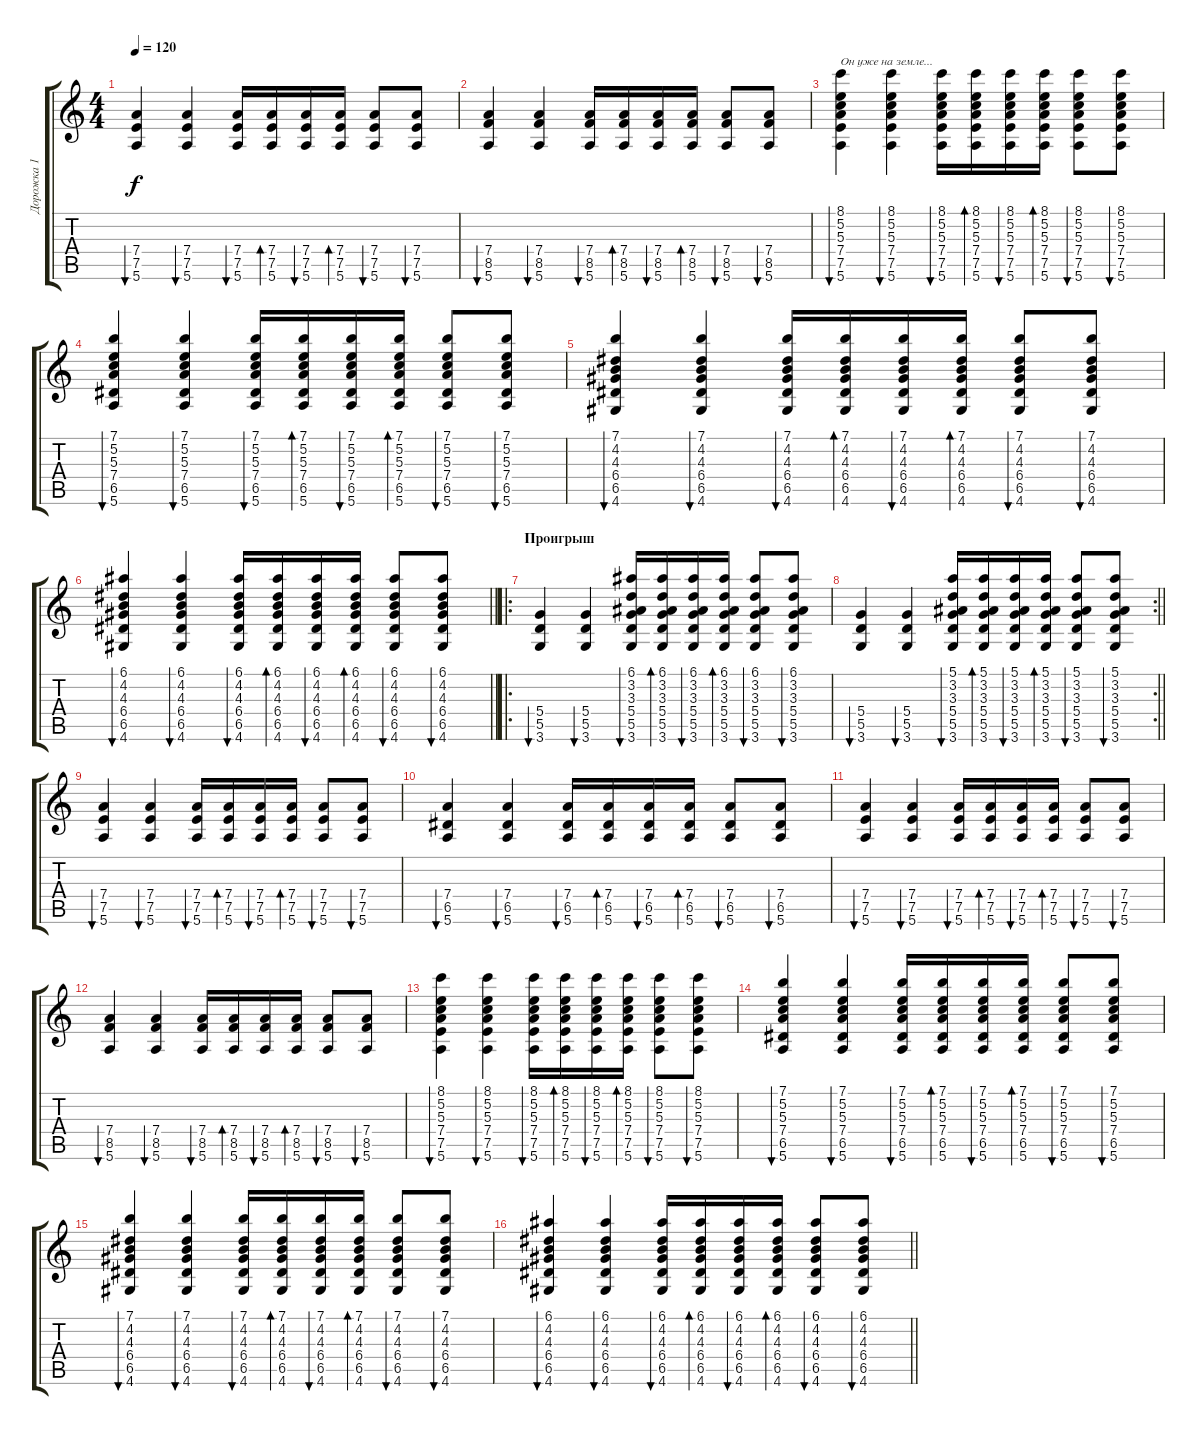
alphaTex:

\track ("Дорожка 1" "Дорожка 1") {instrument acousticguitarsteel}
\staff {score tabs}
\tuning (E4 B3 G3 D3 A2 E2) {hide}
\ts (4 4)
\tempo 120
\clef g2
\ks c
(7.4 7.5 5.6).4{bu 120 dy f} (7.4 7.5 5.6).4{bu 120} (7.4 7.5 5.6).16{bu 120} (7.4 7.5 5.6).16{bd 120} (7.4 7.5 5.6).16{bu 120} (7.4 7.5 5.6).16{bd 120} (7.4 7.5 5.6).8{bu 120} (7.4 7.5 5.6).8{bu 120} |
(7.4 8.5 5.6).4{bu 120} (7.4 8.5 5.6).4{bu 120} (7.4 8.5 5.6).16{bu 120} (7.4 8.5 5.6).16{bd 120} (7.4 8.5 5.6).16{bu 120} (7.4 8.5 5.6).16{bd 120} (7.4 8.5 5.6).8{bu 120} (7.4 8.5 5.6).8{bu 120} |
(8.1 5.2 5.3 7.4 7.5 5.6).4{bu 120 txt "Он уже на земле..."} (8.1 5.2 5.3 7.4 7.5 5.6).4{bu 120} (8.1 5.2 5.3 7.4 7.5 5.6).16{bu 120} (8.1 5.2 5.3 7.4 7.5 5.6).16{bd 120} (8.1 5.2 5.3 7.4 7.5 5.6).16{bu 120} (8.1 5.2 5.3 7.4 7.5 5.6).16{bd 120} (8.1 5.2 5.3 7.4 7.5 5.6).8{bu 120} (8.1 5.2 5.3 7.4 7.5 5.6).8{bu 120} |
(7.1 5.2 5.3 7.4 6.5 5.6).4{bu 120} (7.1 5.2 5.3 7.4 6.5 5.6).4{bu 120} (7.1 5.2 5.3 7.4 6.5 5.6).16{bu 120} (7.1 5.2 5.3 7.4 6.5 5.6).16{bd 120} (7.1 5.2 5.3 7.4 6.5 5.6).16{bu 120} (7.1 5.2 5.3 7.4 6.5 5.6).16{bd 120} (7.1 5.2 5.3 7.4 6.5 5.6).8{bu 120} (7.1 5.2 5.3 7.4 6.5 5.6).8{bu 120} |
(7.1 4.2 4.3 6.4 6.5 4.6).4{bu 120} (7.1 4.2 4.3 6.4 6.5 4.6).4{bu 120} (7.1 4.2 4.3 6.4 6.5 4.6).16{bu 120} (7.1 4.2 4.3 6.4 6.5 4.6).16{bd 120} (7.1 4.2 4.3 6.4 6.5 4.6).16{bu 120} (7.1 4.2 4.3 6.4 6.5 4.6).16{bd 120} (7.1 4.2 4.3 6.4 6.5 4.6).8{bu 120} (7.1 4.2 4.3 6.4 6.5 4.6).8{bu 120} |
\barLineRight lightlight
(6.1 4.2 4.3 6.4 6.5 4.6).4{bu 120} (6.1 4.2 4.3 6.4 6.5 4.6).4{bu 120} (6.1 4.2 4.3 6.4 6.5 4.6).16{bu 120} (6.1 4.2 4.3 6.4 6.5 4.6).16{bd 120} (6.1 4.2 4.3 6.4 6.5 4.6).16{bu 120} (6.1 4.2 4.3 6.4 6.5 4.6).16{bd 120} (6.1 4.2 4.3 6.4 6.5 4.6).8{bu 120} (6.1 4.2 4.3 6.4 6.5 4.6).8{bu 120} |
\ro
\section ("" "Проигрыш")
(5.4 5.5 3.6).4{bu 120} (5.4 5.5 3.6).4{bu 120} (6.1 3.2 3.3 5.4 5.5 3.6).16{bu 120} (6.1 3.2 3.3 5.4 5.5 3.6).16{bd 120} (6.1 3.2 3.3 5.4 5.5 3.6).16{bu 120} (6.1 3.2 3.3 5.4 5.5 3.6).16{bd 120} (6.1 3.2 3.3 5.4 5.5 3.6).8{bu 120} (6.1 3.2 3.3 5.4 5.5 3.6).8{bu 120} |
\rc 2
\barLineRight lightlight
(5.4 5.5 3.6).4{bu 120} (5.4 5.5 3.6).4{bu 120} (5.1 3.2 3.3 5.4 5.5 3.6).16{bu 120} (5.1 3.2 3.3 5.4 5.5 3.6).16{bd 120} (5.1 3.2 3.3 5.4 5.5 3.6).16{bu 120} (5.1 3.2 3.3 5.4 5.5 3.6).16{bd 120} (5.1 3.2 3.3 5.4 5.5 3.6).8{bu 120} (5.1 3.2 3.3 5.4 5.5 3.6).8{bu 120} |
(7.4 7.5 5.6).4{bu 120} (7.4 7.5 5.6).4{bu 120} (7.4 7.5 5.6).16{bu 120} (7.4 7.5 5.6).16{bd 120} (7.4 7.5 5.6).16{bu 120} (7.4 7.5 5.6).16{bd 120} (7.4 7.5 5.6).8{bu 120} (7.4 7.5 5.6).8{bu 120} |
(7.4 6.5 5.6).4{bu 120} (7.4 6.5 5.6).4{bu 120} (7.4 6.5 5.6).16{bu 120} (7.4 6.5 5.6).16{bd 120} (7.4 6.5 5.6).16{bu 120} (7.4 6.5 5.6).16{bd 120} (7.4 6.5 5.6).8{bu 120} (7.4 6.5 5.6).8{bu 120} |
(7.4 7.5 5.6).4{bu 120} (7.4 7.5 5.6).4{bu 120} (7.4 7.5 5.6).16{bu 120} (7.4 7.5 5.6).16{bd 120} (7.4 7.5 5.6).16{bu 120} (7.4 7.5 5.6).16{bd 120} (7.4 7.5 5.6).8{bu 120} (7.4 7.5 5.6).8{bu 120} |
(7.4 8.5 5.6).4{bu 120} (7.4 8.5 5.6).4{bu 120} (7.4 8.5 5.6).16{bu 120} (7.4 8.5 5.6).16{bd 120} (7.4 8.5 5.6).16{bu 120} (7.4 8.5 5.6).16{bd 120} (7.4 8.5 5.6).8{bu 120} (7.4 8.5 5.6).8{bu 120} |
(8.1 5.2 5.3 7.4 7.5 5.6).4{bu 120} (8.1 5.2 5.3 7.4 7.5 5.6).4{bu 120} (8.1 5.2 5.3 7.4 7.5 5.6).16{bu 120} (8.1 5.2 5.3 7.4 7.5 5.6).16{bd 120} (8.1 5.2 5.3 7.4 7.5 5.6).16{bu 120} (8.1 5.2 5.3 7.4 7.5 5.6).16{bd 120} (8.1 5.2 5.3 7.4 7.5 5.6).8{bu 120} (8.1 5.2 5.3 7.4 7.5 5.6).8{bu 120} |
(7.1 5.2 5.3 7.4 6.5 5.6).4{bu 120} (7.1 5.2 5.3 7.4 6.5 5.6).4{bu 120} (7.1 5.2 5.3 7.4 6.5 5.6).16{bu 120} (7.1 5.2 5.3 7.4 6.5 5.6).16{bd 120} (7.1 5.2 5.3 7.4 6.5 5.6).16{bu 120} (7.1 5.2 5.3 7.4 6.5 5.6).16{bd 120} (7.1 5.2 5.3 7.4 6.5 5.6).8{bu 120} (7.1 5.2 5.3 7.4 6.5 5.6).8{bu 120} |
(7.1 4.2 4.3 6.4 6.5 4.6).4{bu 120} (7.1 4.2 4.3 6.4 6.5 4.6).4{bu 120} (7.1 4.2 4.3 6.4 6.5 4.6).16{bu 120} (7.1 4.2 4.3 6.4 6.5 4.6).16{bd 120} (7.1 4.2 4.3 6.4 6.5 4.6).16{bu 120} (7.1 4.2 4.3 6.4 6.5 4.6).16{bd 120} (7.1 4.2 4.3 6.4 6.5 4.6).8{bu 120} (7.1 4.2 4.3 6.4 6.5 4.6).8{bu 120} |
\barLineRight lightlight
(6.1 4.2 4.3 6.4 6.5 4.6).4{bu 120} (6.1 4.2 4.3 6.4 6.5 4.6).4{bu 120} (6.1 4.2 4.3 6.4 6.5 4.6).16{bu 120} (6.1 4.2 4.3 6.4 6.5 4.6).16{bd 120} (6.1 4.2 4.3 6.4 6.5 4.6).16{bu 120} (6.1 4.2 4.3 6.4 6.5 4.6).16{bd 120} (6.1 4.2 4.3 6.4 6.5 4.6).8{bu 120} (6.1 4.2 4.3 6.4 6.5 4.6).8{bu 120}
